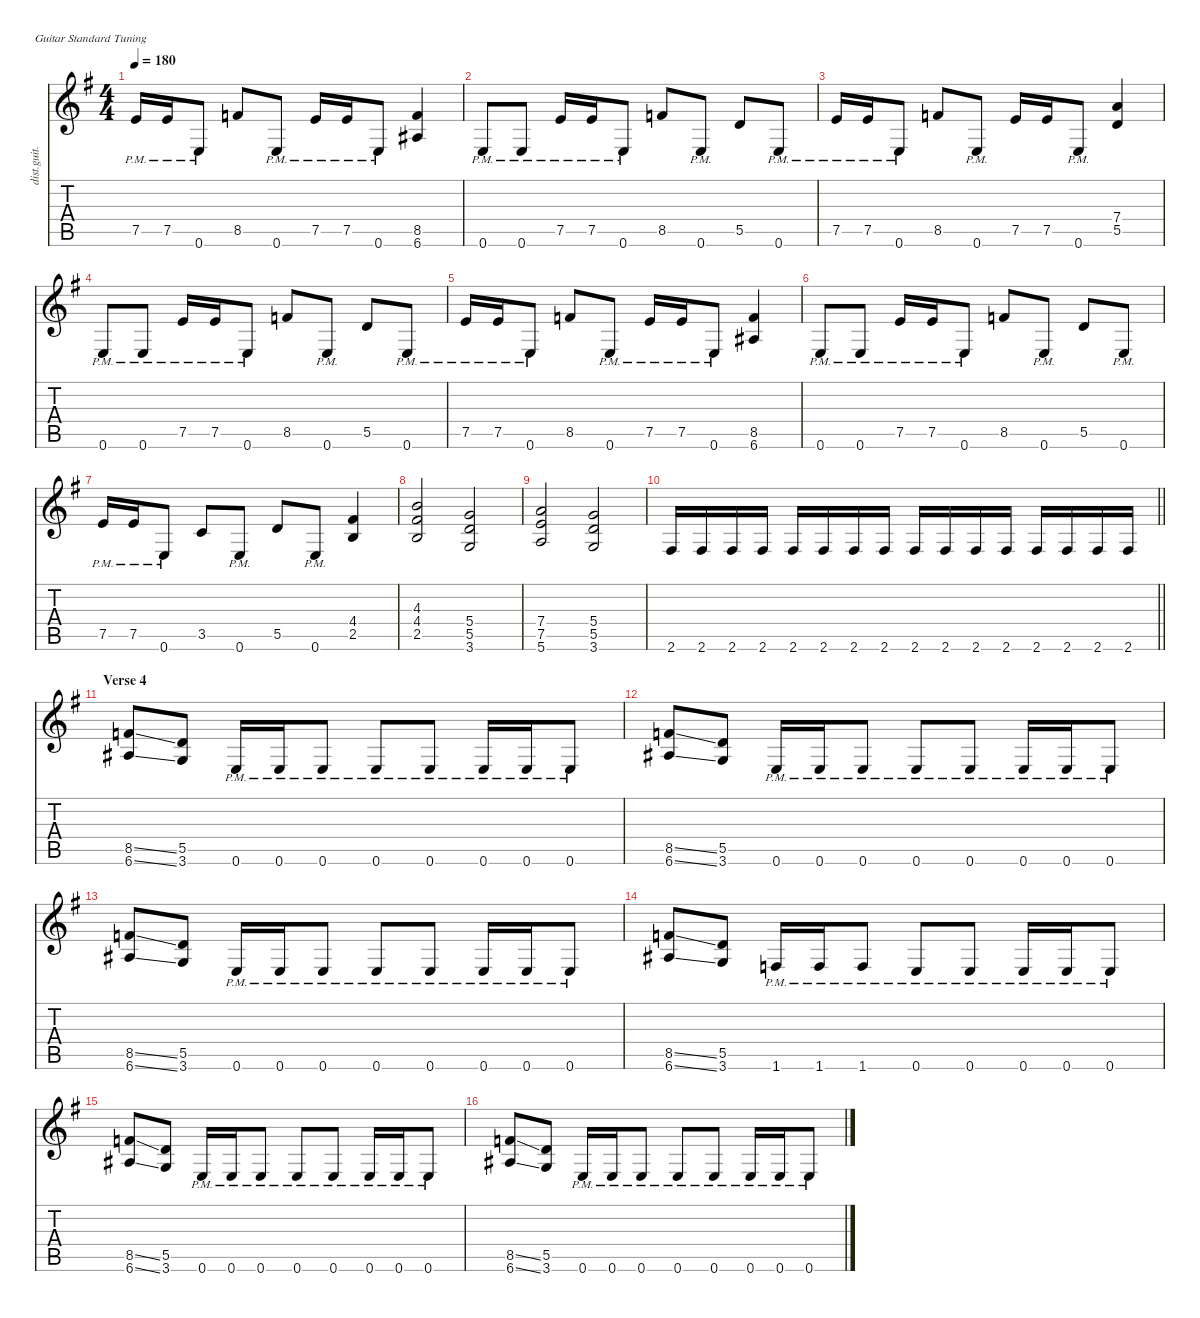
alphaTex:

\defaultSystemsLayout 4
\hideDynamics
\bracketExtendMode nobrackets
\otherSystemsTrackNameOrientation horizontal
\track ("Kirk Hammett" "dist.guit.") {instrument distortionguitar}
\staff {score tabs}
\tuning (E4 B3 G3 D3 A2 E2)
\ts (4 4)
\tempo 180
\clef g2
\ks eminor
7.5{pm acc forcenatural}.16{dy f beam Up} 7.5{pm acc forcenatural}.16{beam Up} 0.6{pm acc forcenatural}.8{beam Up} 8.5{acc forcenatural}.8{beam Up} 0.6{pm acc forcenatural}.8{beam Up} 7.5{pm acc forcenatural}.16{beam Up} 7.5{pm acc forcenatural}.16{beam Up} 0.6{pm acc forcenatural}.8{beam Up} (8.5{acc forcenatural} 6.6{acc #}).4{beam Up} |
0.6{pm acc forcenatural}.8{beam Up} 0.6{pm acc forcenatural}.8{beam Up} 7.5{pm acc forcenatural}.16{beam Up} 7.5{pm acc forcenatural}.16{beam Up} 0.6{pm acc forcenatural}.8{beam Up} 8.5{acc forcenatural}.8{beam Up} 0.6{pm acc forcenatural}.8{beam Up} 5.5{acc forcenatural}.8{beam Up} 0.6{pm acc forcenatural}.8{beam Up} |
7.5{pm acc forcenatural}.16{beam Up} 7.5{pm acc forcenatural}.16{beam Up} 0.6{pm acc forcenatural}.8{beam Up} 8.5{acc forcenatural}.8{beam Up} 0.6{pm acc forcenatural}.8{beam Up} 7.5{acc forcenatural}.16{beam Up} 7.5{acc forcenatural}.16{beam Up} 0.6{pm acc forcenatural}.8{beam Up} (7.4{acc forcenatural} 5.5{acc forcenatural}).4{beam Up} |
0.6{pm acc forcenatural}.8{beam Up} 0.6{pm acc forcenatural}.8{beam Up} 7.5{pm acc forcenatural}.16{beam Up} 7.5{pm acc forcenatural}.16{beam Up} 0.6{pm acc forcenatural}.8{beam Up} 8.5{acc forcenatural}.8{beam Up} 0.6{pm acc forcenatural}.8{beam Up} 5.5{acc forcenatural}.8{beam Up} 0.6{pm acc forcenatural}.8{beam Up} |
7.5{pm acc forcenatural}.16{beam Up} 7.5{pm acc forcenatural}.16{beam Up} 0.6{pm acc forcenatural}.8{beam Up} 8.5{acc forcenatural}.8{beam Up} 0.6{pm acc forcenatural}.8{beam Up} 7.5{pm acc forcenatural}.16{beam Up} 7.5{pm acc forcenatural}.16{beam Up} 0.6{pm acc forcenatural}.8{beam Up} (8.5{acc forcenatural} 6.6{acc #}).4{beam Up} |
0.6{pm acc forcenatural}.8{beam Up} 0.6{pm acc forcenatural}.8{beam Up} 7.5{pm acc forcenatural}.16{beam Up} 7.5{pm acc forcenatural}.16{beam Up} 0.6{pm acc forcenatural}.8{beam Up} 8.5{acc forcenatural}.8{beam Up} 0.6{pm acc forcenatural}.8{beam Up} 5.5{acc forcenatural}.8{beam Up} 0.6{pm acc forcenatural}.8{beam Up} |
7.5{pm acc forcenatural}.16{beam Up} 7.5{pm acc forcenatural}.16{beam Up} 0.6{pm acc forcenatural}.8{beam Up} 3.5{acc forcenatural}.8{beam Up} 0.6{pm acc forcenatural}.8{beam Up} 5.5{acc forcenatural}.8{beam Up} 0.6{pm acc forcenatural}.8{beam Up} (4.4{acc #} 2.5{acc forcenatural}).4{beam Up} |
(4.3{acc forcenatural} 4.4{acc #} 2.5{acc forcenatural}).2{beam Up} (5.4{acc forcenatural} 5.5{acc forcenatural} 3.6{acc forcenatural}).2{beam Up} |
(7.4{acc forcenatural} 7.5{acc forcenatural} 5.6{acc forcenatural}).2{beam Up} (5.4{acc forcenatural} 5.5{acc forcenatural} 3.6{acc forcenatural}).2{beam Up} |
\barLineRight lightlight
2.6{acc #}.16{beam Up} 2.6{acc #}.16{beam Up} 2.6{acc #}.16{beam Up} 2.6{acc #}.16{beam Up} 2.6{acc #}.16{beam Up} 2.6{acc #}.16{beam Up} 2.6{acc #}.16{beam Up} 2.6{acc #}.16{beam Up} 2.6{acc #}.16{beam Up} 2.6{acc #}.16{beam Up} 2.6{acc #}.16{beam Up} 2.6{acc #}.16{beam Up} 2.6{acc #}.16{beam Up} 2.6{acc #}.16{beam Up} 2.6{acc #}.16{beam Up} 2.6{acc #}.16{beam Up} |
\section ("" "Verse 4")
(8.5{ss acc forcenatural} 6.6{ss acc #}).8{beam Up} (5.5{acc forcenatural} 3.6{acc forcenatural}).8{beam Up} 0.6{pm acc forcenatural}.16{beam Up} 0.6{pm acc forcenatural}.16{beam Up} 0.6{pm acc forcenatural}.8{beam Up} 0.6{pm acc forcenatural}.8{beam Up} 0.6{pm acc forcenatural}.8{beam Up} 0.6{pm acc forcenatural}.16{beam Up} 0.6{pm acc forcenatural}.16{beam Up} 0.6{pm acc forcenatural}.8{beam Up} |
(8.5{ss acc forcenatural} 6.6{ss acc #}).8{beam Up} (5.5{acc forcenatural} 3.6{acc forcenatural}).8{beam Up} 0.6{pm acc forcenatural}.16{beam Up} 0.6{pm acc forcenatural}.16{beam Up} 0.6{pm acc forcenatural}.8{beam Up} 0.6{pm acc forcenatural}.8{beam Up} 0.6{pm acc forcenatural}.8{beam Up} 0.6{pm acc forcenatural}.16{beam Up} 0.6{pm acc forcenatural}.16{beam Up} 0.6{pm acc forcenatural}.8{beam Up} |
(8.5{ss acc forcenatural} 6.6{ss acc #}).8{beam Up} (5.5{acc forcenatural} 3.6{acc forcenatural}).8{beam Up} 0.6{pm acc forcenatural}.16{beam Up} 0.6{pm acc forcenatural}.16{beam Up} 0.6{pm acc forcenatural}.8{beam Up} 0.6{pm acc forcenatural}.8{beam Up} 0.6{pm acc forcenatural}.8{beam Up} 0.6{pm acc forcenatural}.16{beam Up} 0.6{pm acc forcenatural}.16{beam Up} 0.6{pm acc forcenatural}.8{beam Up} |
(8.5{ss acc forcenatural} 6.6{ss acc #}).8{beam Up} (5.5{acc forcenatural} 3.6{acc forcenatural}).8{beam Up} 1.6{pm acc forcenatural}.16{beam Up} 1.6{pm acc forcenatural}.16{beam Up} 1.6{pm acc forcenatural}.8{beam Up} 0.6{pm acc forcenatural}.8{beam Up} 0.6{pm acc forcenatural}.8{beam Up} 0.6{pm acc forcenatural}.16{beam Up} 0.6{pm acc forcenatural}.16{beam Up} 0.6{pm acc forcenatural}.8{beam Up} |
(8.5{ss acc forcenatural} 6.6{ss acc #}).8{beam Up} (5.5{acc forcenatural} 3.6{acc forcenatural}).8{beam Up} 0.6{pm acc forcenatural}.16{beam Up} 0.6{pm acc forcenatural}.16{beam Up} 0.6{pm acc forcenatural}.8{beam Up} 0.6{pm acc forcenatural}.8{beam Up} 0.6{pm acc forcenatural}.8{beam Up} 0.6{pm acc forcenatural}.16{beam Up} 0.6{pm acc forcenatural}.16{beam Up} 0.6{pm acc forcenatural}.8{beam Up} |
(8.5{ss acc forcenatural} 6.6{ss acc #}).8{beam Up} (5.5{acc forcenatural} 3.6{acc forcenatural}).8{beam Up} 0.6{pm acc forcenatural}.16{beam Up} 0.6{pm acc forcenatural}.16{beam Up} 0.6{pm acc forcenatural}.8{beam Up} 0.6{pm acc forcenatural}.8{beam Up} 0.6{pm acc forcenatural}.8{beam Up} 0.6{pm acc forcenatural}.16{beam Up} 0.6{pm acc forcenatural}.16{beam Up} 0.6{pm acc forcenatural}.8{beam Up}
